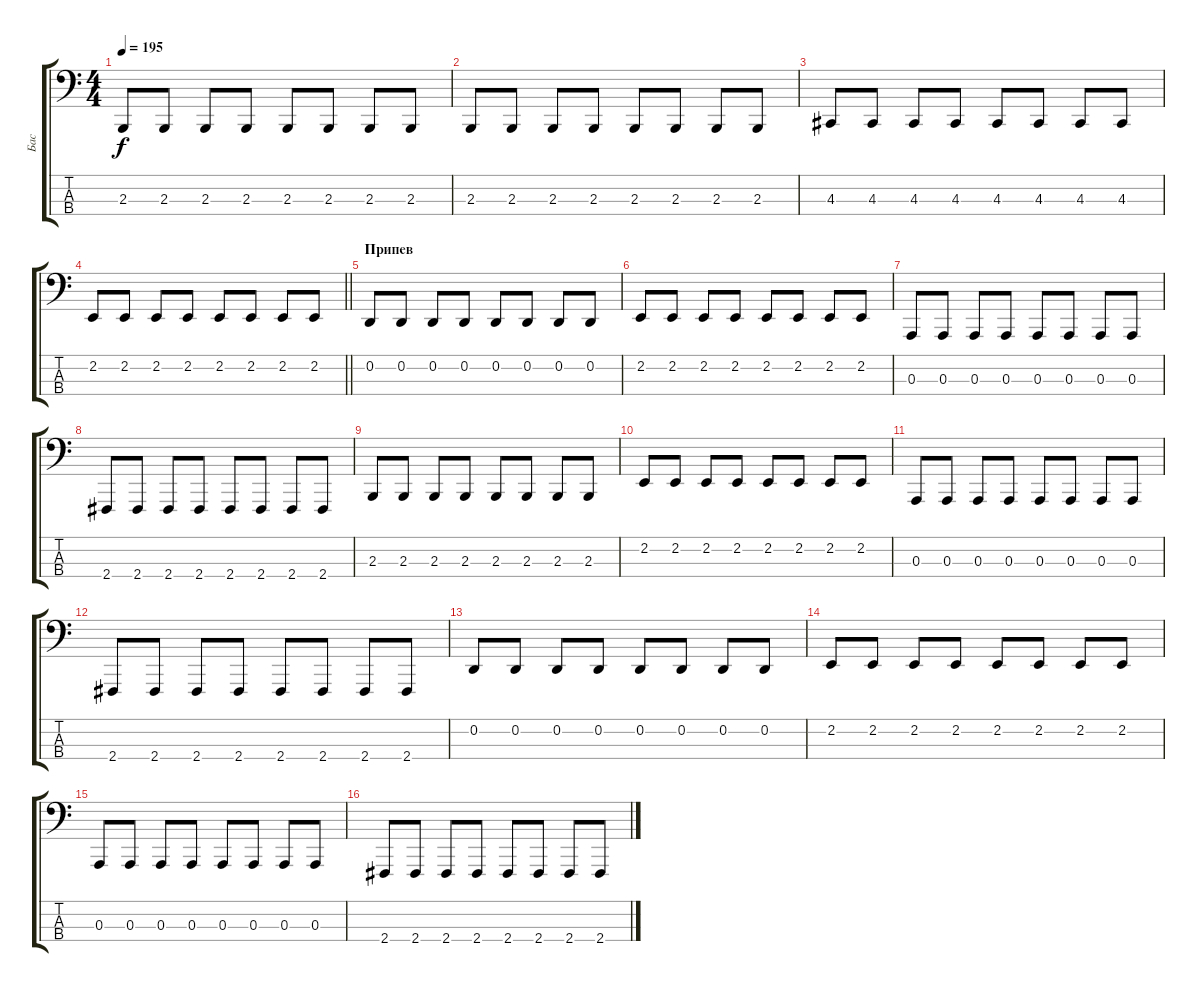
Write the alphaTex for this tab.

\track ("Бас" "Бас") {instrument oboe}
\staff {score tabs}
\tuning (G2 D2 A1 E1) {hide}
\ts (4 4)
\tempo 195
\clef f4
\ks c
2.3.8{dy f} 2.3.8 2.3.8 2.3.8 2.3.8 2.3.8 2.3.8 2.3.8 |
2.3.8 2.3.8 2.3.8 2.3.8 2.3.8 2.3.8 2.3.8 2.3.8 |
4.3.8 4.3.8 4.3.8 4.3.8 4.3.8 4.3.8 4.3.8 4.3.8 |
\barLineRight lightlight
2.2.8 2.2.8 2.2.8 2.2.8 2.2.8 2.2.8 2.2.8 2.2.8 |
\section ("" "Припев")
0.2.8 0.2.8 0.2.8 0.2.8 0.2.8 0.2.8 0.2.8 0.2.8 |
2.2.8 2.2.8 2.2.8 2.2.8 2.2.8 2.2.8 2.2.8 2.2.8 |
0.3.8 0.3.8 0.3.8 0.3.8 0.3.8 0.3.8 0.3.8 0.3.8 |
2.4.8 2.4.8 2.4.8 2.4.8 2.4.8 2.4.8 2.4.8 2.4.8 |
2.3.8 2.3.8 2.3.8 2.3.8 2.3.8 2.3.8 2.3.8 2.3.8 |
2.2.8 2.2.8 2.2.8 2.2.8 2.2.8 2.2.8 2.2.8 2.2.8 |
0.3.8 0.3.8 0.3.8 0.3.8 0.3.8 0.3.8 0.3.8 0.3.8 |
2.4.8 2.4.8 2.4.8 2.4.8 2.4.8 2.4.8 2.4.8 2.4.8 |
0.2.8 0.2.8 0.2.8 0.2.8 0.2.8 0.2.8 0.2.8 0.2.8 |
2.2.8 2.2.8 2.2.8 2.2.8 2.2.8 2.2.8 2.2.8 2.2.8 |
0.3.8 0.3.8 0.3.8 0.3.8 0.3.8 0.3.8 0.3.8 0.3.8 |
2.4.8 2.4.8 2.4.8 2.4.8 2.4.8 2.4.8 2.4.8 2.4.8
